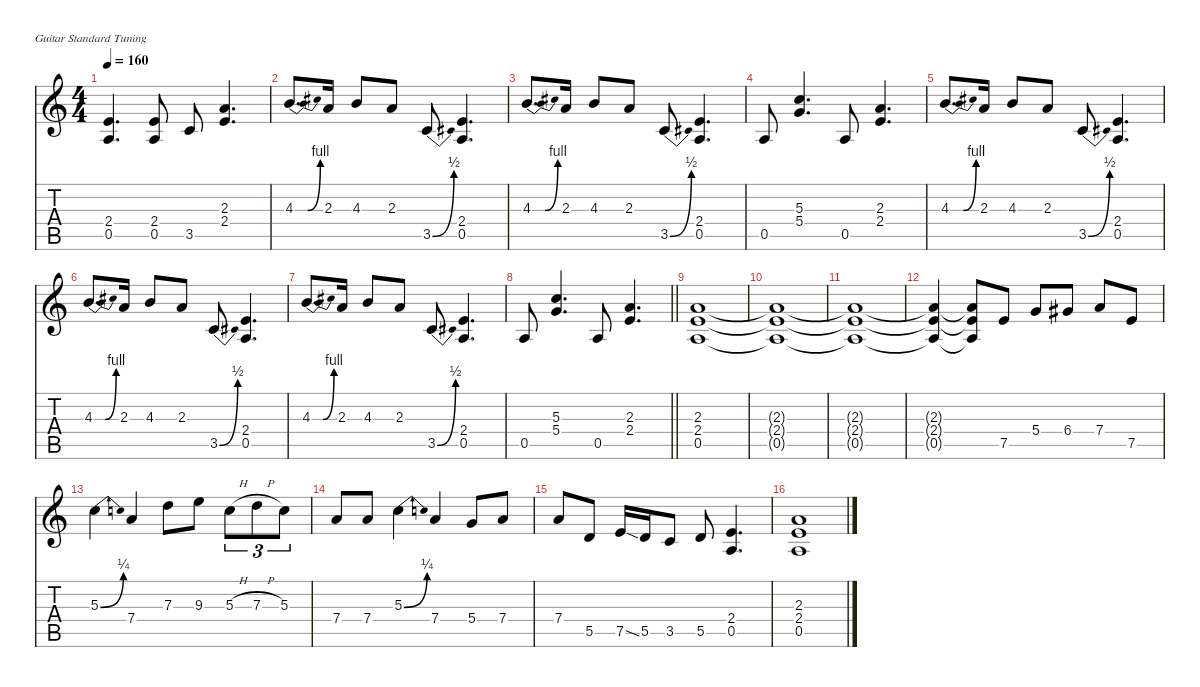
\defaultSystemsLayout 4
\hideDynamics
\bracketExtendMode nobrackets
\singleTrackTrackNamePolicy hidden
\multiTrackTrackNamePolicy hidden
\firstSystemTrackNameMode fullname
\firstSystemTrackNameOrientation horizontal
\otherSystemsTrackNameOrientation horizontal
\track ("Guitar 1" "od.guit.") {defaultSystemsLayout 8 mute instrument overdrivenguitar}
\staff {score tabs}
\tuning (E4 B3 G3 D3 A2 E2)
\ts (4 4)
\tempo 160
\clef g2
\ks c
(2.4 0.5).4{d dy f beam Up} (2.4 0.5).8{beam Up} 3.5.8{beam Up} (2.3 2.4).4{d beam Up} |
4.3{be (bendrelease 0 0 15 4 36 4 7.0000002 0)}.8{d beam Up} 2.3.16{beam Up} 4.3.8{beam Up} 2.3.8{beam Up} 3.5{be (bend 0 0 30 2)}.8{beam Up} (2.4 0.5).4{d beam Up} |
4.3{be (bendrelease 0 0 15 4 36 4 7.0000002 0)}.8{d beam Up} 2.3.16{beam Up} 4.3.8{beam Up} 2.3.8{beam Up} 3.5{be (bend 0 0 30 2)}.8{beam Up} (2.4 0.5).4{d beam Up} |
0.5.8{beam Up} (5.3 5.4).4{d beam Up} 0.5.8{beam Up} (2.3 2.4).4{d beam Up} |
4.3{be (bendrelease 0 0 15 4 36 4 7.0000002 0)}.8{d beam Up} 2.3.16{beam Up} 4.3.8{beam Up} 2.3.8{beam Up} 3.5{be (bend 0 0 30 2)}.8{beam Up} (2.4 0.5).4{d beam Up} |
4.3{be (bendrelease 0 0 15 4 36 4 7.0000002 0)}.8{d beam Up} 2.3.16{beam Up} 4.3.8{beam Up} 2.3.8{beam Up} 3.5{be (bend 0 0 30 2)}.8{beam Up} (2.4 0.5).4{d beam Up} |
4.3{be (bendrelease 0 0 15 4 36 4 7.0000002 0)}.8{d beam Up} 2.3.16{beam Up} 4.3.8{beam Up} 2.3.8{beam Up} 3.5{be (bend 0 0 30 2)}.8{beam Up} (2.4 0.5).4{d beam Up} |
\barLineRight lightlight
0.5.8{beam Up} (5.3 5.4).4{d beam Up} 0.5.8{beam Up} (2.3 2.4).4{d beam Up} |
(2.3 2.4 0.5).1{beam Up} |
(2.3{t} 2.4{t} 0.5{t}).1{beam Up} |
(2.3{t} 2.4{t} 0.5{t}).1{beam Up} |
(2.3{t} 2.4{t} 0.5{t}).4{beam Up} (2.3{t} 2.4{t} 0.5{t}).8{beam Up} 7.5.8{beam Up} 5.4.8{beam Up} 6.4{acc #}.8{beam Up} 7.4.8{beam Up} 7.5.8{beam Up} |
5.3{be (bend 0 0 30 1)}.4{beam Down} 7.4.4{beam Up} 7.3.8{beam Down} 9.3.8{beam Down} 5.3{h}.8{tu (3 2) beam Down} 7.3{h}.8{tu (3 2) beam Down} 5.3.8{tu (3 2) beam Down} |
7.4.8{beam Up} 7.4.8{beam Up} 5.3{be (bend 0 0 30 1)}.4{beam Down} 7.4.4{beam Up} 5.4.8{beam Up} 7.4.8{beam Up} |
7.4.8{beam Up} 5.5.8{beam Up} 7.5{ss}.16{beam Up} 5.5.16{beam Up} 3.5.8{beam Up} 5.5.8{beam Up} (2.4 0.5).4{d beam Up} |
(2.3 2.4 0.5).1{beam Up}
